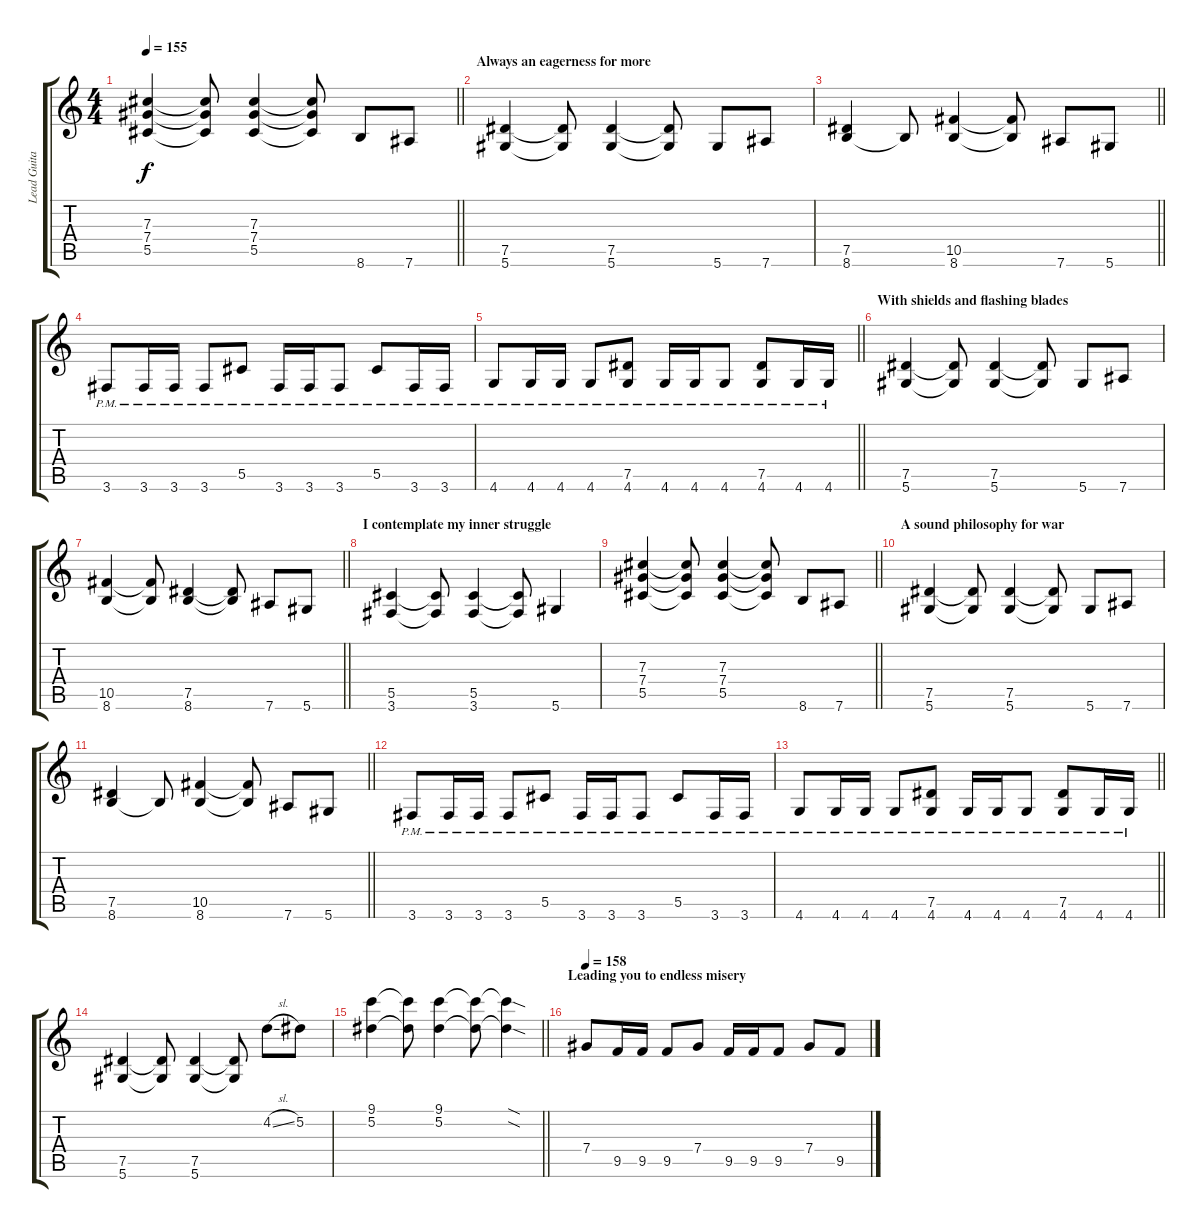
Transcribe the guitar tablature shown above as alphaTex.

\track ("Lead Guitar" "Lead Guita") {instrument overdrivenguitar}
\staff {score tabs}
\tuning (Eb4 Bb3 Gb3 Db3 Ab2 Eb2) {hide}
\ts (4 4)
\tempo 155
\clef g2
\barLineRight lightlight
\ks c
(7.3 7.4 5.5).4{dy f} (7.3{t} 7.4{t} 5.5{t}).8 (7.3 7.4 5.5).4 (7.3{t} 7.4{t} 5.5{t}).8 8.6.8 7.6.8 |
\section ("" "Always an eagerness for more")
(7.5 5.6).4 (7.5{t} 5.6{t}).8 (7.5 5.6).4 (7.5{t} 5.6{t}).8 5.6.8 7.6.8 |
\barLineRight lightlight
(7.5 8.6).4 8.6{t}.8 (10.5 8.6).4 (10.5{t} 8.6{t}).8 7.6.8 5.6.8 |
3.6{pm}.8 3.6{pm}.16 3.6{pm}.16 3.6{pm}.8 5.5{pm}.8 3.6{pm}.16 3.6{pm}.16 3.6{pm}.8 5.5{pm}.8 3.6{pm}.16 3.6{pm}.16 |
\barLineRight lightlight
4.6{pm}.8 4.6{pm}.16 4.6{pm}.16 4.6{pm}.8 (7.5{pm} 4.6).8 4.6{pm}.16 4.6{pm}.16 4.6{pm}.8 (7.5{pm} 4.6).8 4.6{pm}.16 4.6{pm}.16 |
\section ("" "With shields and flashing blades")
(7.5 5.6).4 (7.5{t} 5.6{t}).8 (7.5 5.6).4 (7.5{t} 5.6{t}).8 5.6.8 7.6.8 |
\barLineRight lightlight
(10.5 8.6).4 (10.5{t} 8.6{t}).8 (7.5 8.6).4 (7.5{t} 8.6{t}).8 7.6.8 5.6.8 |
\section ("" "I contemplate my inner struggle")
(5.5 3.6).4 (5.5{t} 3.6{t}).8 (5.5 3.6).4 (5.5{t} 3.6{t}).8 5.6.4 |
\barLineRight lightlight
(7.3 7.4 5.5).4 (7.3{t} 7.4{t} 5.5{t}).8 (7.3 7.4 5.5).4 (7.3{t} 7.4{t} 5.5{t}).8 8.6.8 7.6.8 |
\section ("" "A sound philosophy for war")
(7.5 5.6).4 (7.5{t} 5.6{t}).8 (7.5 5.6).4 (7.5{t} 5.6{t}).8 5.6.8 7.6.8 |
\barLineRight lightlight
(7.5 8.6).4 8.6{t}.8 (10.5 8.6).4 (10.5{t} 8.6{t}).8 7.6.8 5.6.8 |
3.6{pm}.8 3.6{pm}.16 3.6{pm}.16 3.6{pm}.8 5.5{pm}.8 3.6{pm}.16 3.6{pm}.16 3.6{pm}.8 5.5{pm}.8 3.6{pm}.16 3.6{pm}.16 |
\barLineRight lightlight
4.6{pm}.8 4.6{pm}.16 4.6{pm}.16 4.6{pm}.8 (7.5{pm} 4.6).8 4.6{pm}.16 4.6{pm}.16 4.6{pm}.8 (7.5{pm} 4.6).8 4.6{pm}.16 4.6{pm}.16 |
(7.5 5.6).4 (7.5{t} 5.6{t}).8 (7.5 5.6).4 (7.5{t} 5.6{t}).8 4.2{sl}.8 5.2.8 |
\barLineRight lightlight
(9.1 5.2).4 (9.1{t} 5.2{t}).8 (9.1 5.2).4 (9.1{t} 5.2{t}).8 (9.1{sod t} 5.2{sod t}).4 |
\section ("" "Leading you to endless misery")
\tempo 160
\tempo 158
7.4.8 9.5.16 9.5.16 9.5.8 7.4.8 9.5.16 9.5.16 9.5.8 7.4.8 9.5.8
